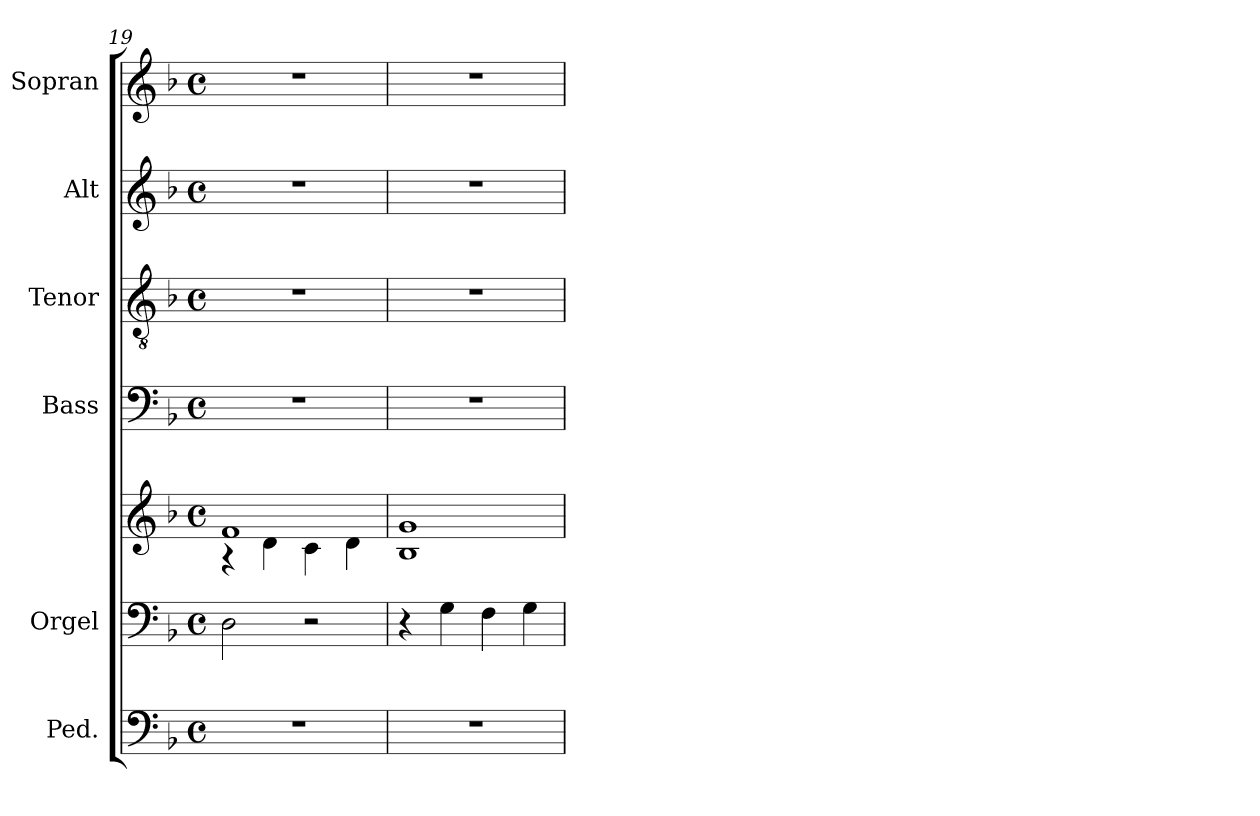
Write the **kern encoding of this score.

**kern	**kern	**kern	**kern	**kern	**kern	**kern
*part6	*part5	*part5	*part4	*part3	*part2	*part1
*staff7	*staff6	*staff5	*staff4	*staff3	*staff2	*staff1
*I"Ped.	*I"Orgel	*	*I"Bass	*I"Tenor	*I"Alt	*I"Sopran
*	*I'Org.	*	*I'B.	*I'T.	*I'A.	*I'S.
*clefF4	*clefF4	*clefG2	*clefF4	*clefGv2	*clefG2	*clefG2
*ITrd7c12	*	*	*	*	*	*
*k[b-]	*k[b-]	*k[b-]	*k[b-]	*k[b-]	*k[b-]	*k[b-]
*F:	*F:	*F:	*F:	*F:	*F:	*F:
*M4/4	*M4/4	*M4/4	*M4/4	*M4/4	*M4/4	*M4/4
*met(c)	*met(c)	*met(c)	*met(c)	*met(c)	*met(c)	*met(c)
=19	=19	=19	=19	=19	=19	=19
*	*	*^	*	*	*	*
1r	2D\	1f	4rA	1r	1r	1r	1r
.	.	.	4d\	.	.	.	.
.	2r	.	4c\	.	.	.	.
.	.	.	4d\	.	.	.	.
!!LO:LB:g=z
=20	=20	=20	=20	=20	=20	=20	=20
1r	4r	1g	1B-	1r	1r	1r	1r
.	4G\	.	.	.	.	.	.
.	4F\	.	.	.	.	.	.
.	4G\	.	.	.	.	.	.
*	*	*v	*v	*	*	*	*
=	=	=	=	=	=	=
*-	*-	*-	*-	*-	*-	*-
